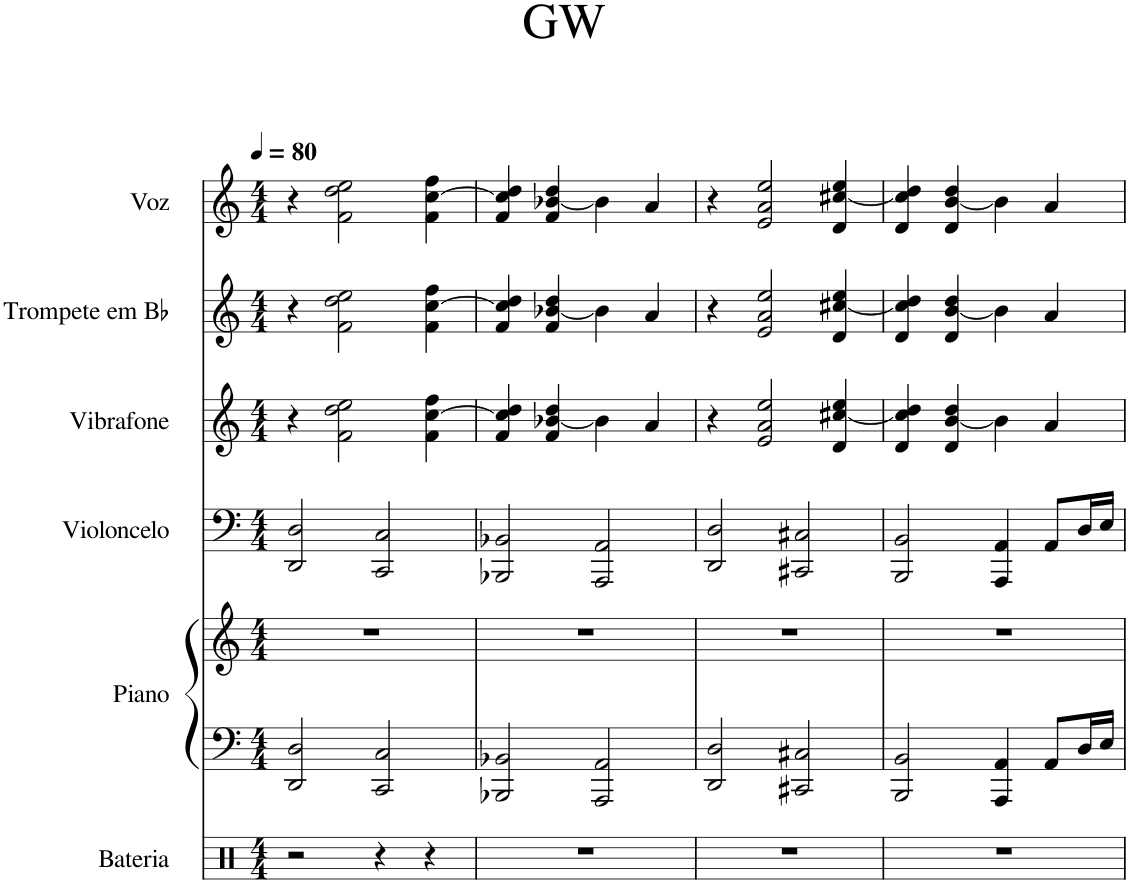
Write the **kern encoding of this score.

**kern	**kern	**kern	**kern	**kern	**kern	**kern
*part6	*part5	*part5	*part4	*part3	*part2	*part1
*staff7	*staff6	*staff5	*staff4	*staff3	*staff2	*staff1
*I"Bateria	*I"Piano	*	*I"Violoncelo	*I"Vibrafone	*I"Trompete em Bb	*I"Voz
*	*I'Pno.	*	*I'Vc.	*I'Vib.	*I'Tp. Bb	*I'V.
*clefX	*clefF4	*clefG2	*clefF4	*clefG2	*clefG2	*clefG2
*	*	*	*	*	*ITrd1c2	*
*k[]	*k[]	*k[]	*k[]	*k[]	*k[]	*k[]
*M4/4	*M4/4	*M4/4	*M4/4	*M4/4	*M4/4	*M4/4
*MM80	*MM80	*MM80	*MM80	*MM80	*MM80	*MM80
=1	=1	=1	=1	=1	=1	=1
2r	2DD/ 2D/	1r	2DD/ 2D/	4r	4r	4r
.	.	.	.	2f\ 2dd\ 2ee\	2f\ 2dd\ 2ee\	2f\ 2dd\ 2ee\
4r	2CC/ 2C/	.	2CC/ 2C/	.	.	.
4r	.	.	.	4f\ [4cc\ 4ff\	4f\ [4cc\ 4ff\	4f\ [4cc\ 4ff\
=2	=2	=2	=2	=2	=2	=2
1r	2BBB-X/ 2BB-X/	1r	2BBB-X/ 2BB-X/	4f/ 4cc/] 4dd/	4f/ 4cc/] 4dd/	4f/ 4cc/] 4dd/
.	.	.	.	4f/ [4b-X/ 4dd/	4f/ [4b-X/ 4dd/	4f/ [4b-X/ 4dd/
.	2AAA/ 2AA/	.	2AAA/ 2AA/	4b-\]	4b-\]	4b-\]
.	.	.	.	4a/	4a/	4a/
=3	=3	=3	=3	=3	=3	=3
1r	2DD/ 2D/	1r	2DD/ 2D/	4r	4r	4r
.	.	.	.	2e/ 2a/ 2ee/	2e/ 2a/ 2ee/	2e/ 2a/ 2ee/
.	2CC#X/ 2C#X/	.	2CC#X/ 2C#X/	.	.	.
.	.	.	.	4d/ [4cc#X/ 4ee/	4d/ [4cc#X/ 4ee/	4d/ [4cc#X/ 4ee/
=4	=4	=4	=4	=4	=4	=4
1r	2BBB/ 2BB/	1r	2BBB/ 2BB/	4d/ 4cc#/] 4dd/	4d/ 4cc#/] 4dd/	4d/ 4cc#/] 4dd/
.	.	.	.	4d/ [4b/ 4dd/	4d/ [4b/ 4dd/	4d/ [4b/ 4dd/
.	4AAA/ 4AA/	.	4AAA/ 4AA/	4b\]	4b\]	4b\]
.	8AA/L	.	8AA/L	4a/	4a/	4a/
.	16D/L	.	16D/L	.	.	.
.	16E/JJ	.	16E/JJ	.	.	.
=	=	=	=	=	=	=
*-	*-	*-	*-	*-	*-	*-
